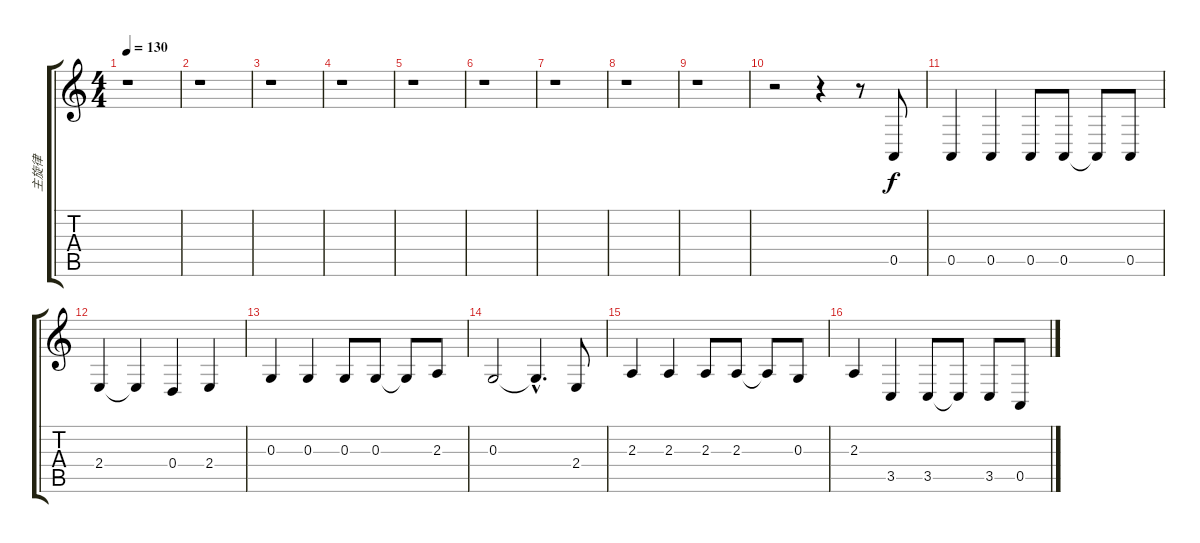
\track ("主旋律" "主旋律") {instrument violin}
\staff {score tabs}
\tuning (E4 B3 G3 D3 A2 E2) {hide}
\ts (4 4)
\tempo 130
\clef g2
\ks c
r.1{dy f} |
r.1 |
r.1 |
r.1 |
r.1 |
r.1 |
r.1 |
r.1 |
r.1 |
r.2 r.4 r.8 0.5.8 |
0.5.4 0.5.4 0.5.8 0.5.8 0.5{t}.8 0.5.8 |
2.4.4 2.4{t}.4 0.4.4 2.4.4 |
0.3.4 0.3.4 0.3.8 0.3.8 0.3{t}.8 2.3.8 |
0.3.2 0.3{hac t}.4{d} 2.4.8 |
2.3.4 2.3.4 2.3.8 2.3.8 2.3{t}.8 0.3.8 |
2.3.4 3.5.4 3.5.8 3.5{t}.8 3.5.8 0.5.8
